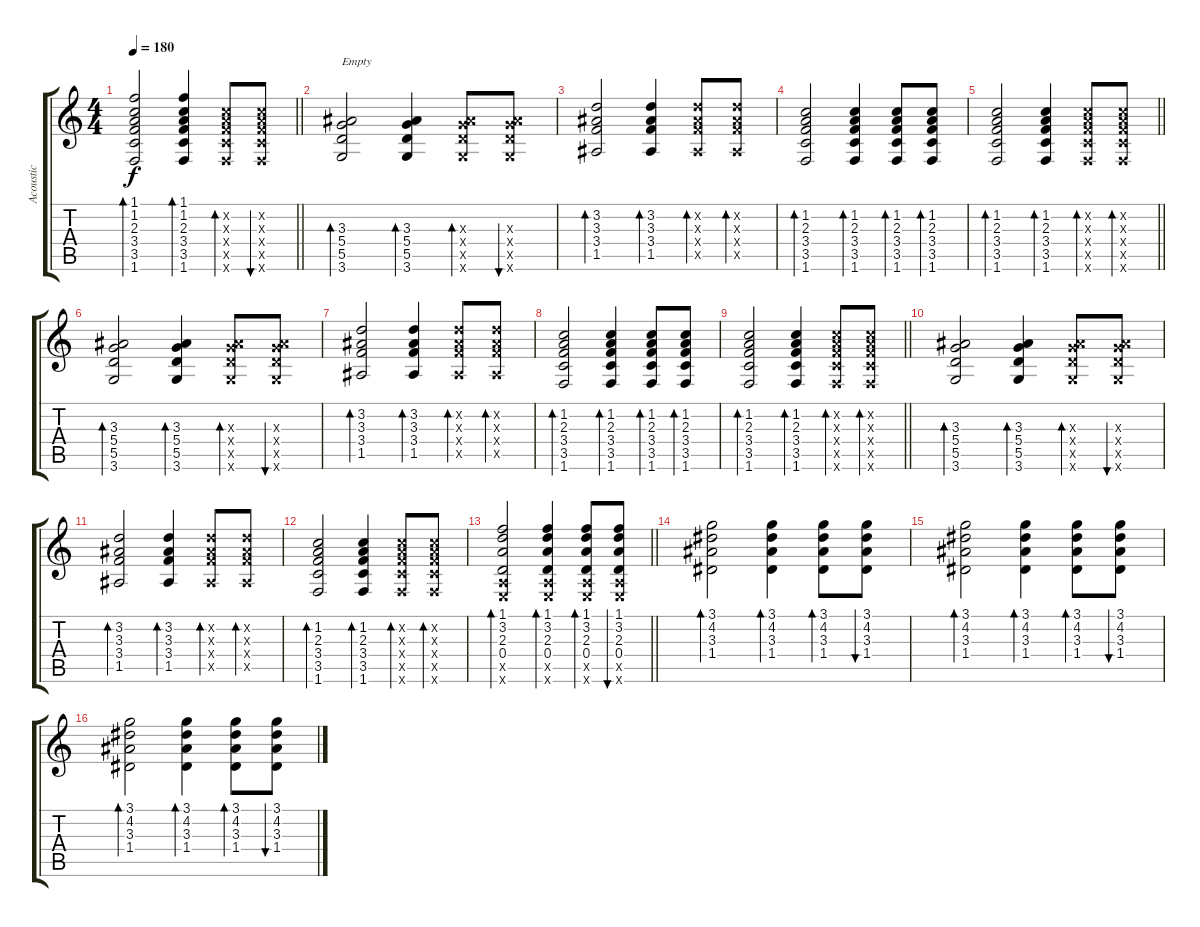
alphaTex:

\track ("Acoustic" "Acoustic") {instrument acousticguitarsteel}
\staff {score tabs}
\tuning (E4 B3 G3 D3 A2 E2) {hide}
\ts (4 4)
\tempo 180
\clef g2
\barLineRight lightlight
\ks c
(1.1 1.2 2.3 3.4 3.5 1.6).2{bd 60 dy f} (1.1 1.2 2.3 3.4 3.5 1.6).4{bd 60} (1.2{x} 2.3{x} 3.4{x} 3.5{x} 1.6{x}).8{bd 60} (1.2{x} 2.3{x} 3.4{x} 3.5{x} 1.6{x}).8{bu 60} |
(3.3 5.4 5.5 3.6).2{bd 60 txt "Empty"} (3.3 5.4 5.5 3.6).4{bd 60} (3.3{x} 5.4{x} 5.5{x} 3.6{x}).8{bd 60} (3.3{x} 5.4{x} 5.5{x} 3.6{x}).8{bu 60} |
(3.2 3.3 3.4 1.5).2{bd 60} (3.2 3.3 3.4 1.5).4{bd 60} (3.2{x} 3.3{x} 3.4{x} 1.5{x}).8{bd 60} (3.2{x} 3.3{x} 3.4{x} 1.5{x}).8{bd 60} |
(1.2 2.3 3.4 3.5 1.6).2{bd 60} (1.2 2.3 3.4 3.5 1.6).4{bd 60} (1.2 2.3 3.4 3.5 1.6).8{bd 60} (1.2 2.3 3.4 3.5 1.6).8{bd 60} |
\barLineRight lightlight
(1.2 2.3 3.4 3.5 1.6).2{bd 60} (1.2 2.3 3.4 3.5 1.6).4{bd 60} (1.2{x} 2.3{x} 3.4{x} 3.5{x} 1.6{x}).8{bd 60} (1.2{x} 2.3{x} 3.4{x} 3.5{x} 1.6{x}).8{bd 60} |
(3.3 5.4 5.5 3.6).2{bd 60} (3.3 5.4 5.5 3.6).4{bd 60} (3.3{x} 5.4{x} 5.5{x} 3.6{x}).8{bd 60} (3.3{x} 5.4{x} 5.5{x} 3.6{x}).8{bu 60} |
(3.2 3.3 3.4 1.5).2{bd 60} (3.2 3.3 3.4 1.5).4{bd 60} (3.2{x} 3.3{x} 3.4{x} 1.5{x}).8{bd 60} (3.2{x} 3.3{x} 3.4{x} 1.5{x}).8{bd 60} |
(1.2 2.3 3.4 3.5 1.6).2{bd 60} (1.2 2.3 3.4 3.5 1.6).4{bd 60} (1.2 2.3 3.4 3.5 1.6).8{bd 60} (1.2 2.3 3.4 3.5 1.6).8{bd 60} |
\barLineRight lightlight
(1.2 2.3 3.4 3.5 1.6).2{bd 60} (1.2 2.3 3.4 3.5 1.6).4{bd 60} (1.2{x} 2.3{x} 3.4{x} 3.5{x} 1.6{x}).8{bd 60} (1.2{x} 2.3{x} 3.4{x} 3.5{x} 1.6{x}).8{bd 60} |
(3.3 5.4 5.5 3.6).2{bd 60} (3.3 5.4 5.5 3.6).4{bd 60} (3.3{x} 5.4{x} 5.5{x} 3.6{x}).8{bd 60} (3.3{x} 5.4{x} 5.5{x} 3.6{x}).8{bu 60} |
(3.2 3.3 3.4 1.5).2{bd 60} (3.2 3.3 3.4 1.5).4{bd 60} (3.2{x} 3.3{x} 3.4{x} 1.5{x}).8{bd 60} (3.2{x} 3.3{x} 3.4{x} 1.5{x}).8{bd 60} |
(1.2 2.3 3.4 3.5 1.6).2{bd 60} (1.2 2.3 3.4 3.5 1.6).4{bd 60} (1.2{x} 2.3{x} 3.4{x} 3.5{x} 1.6{x}).8{bd 60} (1.2{x} 2.3{x} 3.4{x} 3.5{x} 1.6{x}).8{bd 60} |
\barLineRight lightlight
(1.1 3.2 2.3 0.4 0.5{x} 0.6{x}).2{bd 60} (1.1 3.2 2.3 0.4 0.5{x} 0.6{x}).4{bd 60} (1.1 3.2 2.3 0.4 0.5{x} 0.6{x}).8{bd 60} (1.1 3.2 2.3 0.4 0.5{x} 0.6{x}).8{bu 60} |
(3.1 4.2 3.3 1.4).2{bd 60} (3.1 4.2 3.3 1.4).4{bd 60} (3.1 4.2 3.3 1.4).8{bd 60} (3.1 4.2 3.3 1.4).8{bu 60} |
(3.1 4.2 3.3 1.4).2{bd 60} (3.1 4.2 3.3 1.4).4{bd 60} (3.1 4.2 3.3 1.4).8{bd 60} (3.1 4.2 3.3 1.4).8{bu 60} |
(3.1 4.2 3.3 1.4).2{bd 60} (3.1 4.2 3.3 1.4).4{bd 60} (3.1 4.2 3.3 1.4).8{bd 60} (3.1 4.2 3.3 1.4).8{bu 60}
